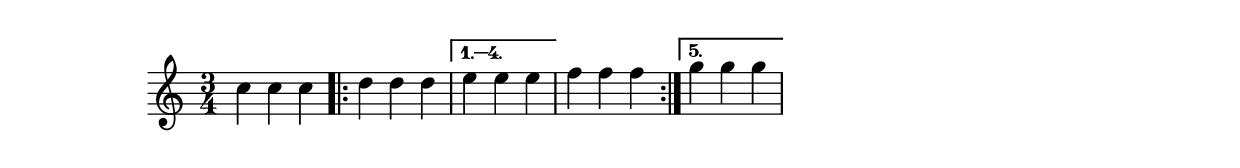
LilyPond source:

%% DO NOT EDIT this file manually; it is automatically
%% generated from LSR http://lsr.dsi.unimi.it
%% Make any changes in LSR itself, or in Documentation/snippets/new/ ,
%% and then run scripts/auxiliar/makelsr.py
%%
%% This file is in the public domain.
\version "2.17.20"

\header {
  lsrtags = "repeats"

  texidoc = "
By default, the volta brackets will be drawn over all of the
alternative music, but it is possible to shorten them by setting
@code{voltaSpannerDuration}.  In the next example, the bracket only
lasts one measure, which is a duration of 3/4.

"
  doctitle = "Shortening volta brackets"
} % begin verbatim


\relative c'' {
  \time 3/4
  c4 c c
  \set Score.voltaSpannerDuration = #(ly:make-moment 3/4)
  \repeat volta 5 { d4 d d }
  \alternative {
    {
      e4 e e
      f4 f f
    }
    { g4 g g }
  }
}
